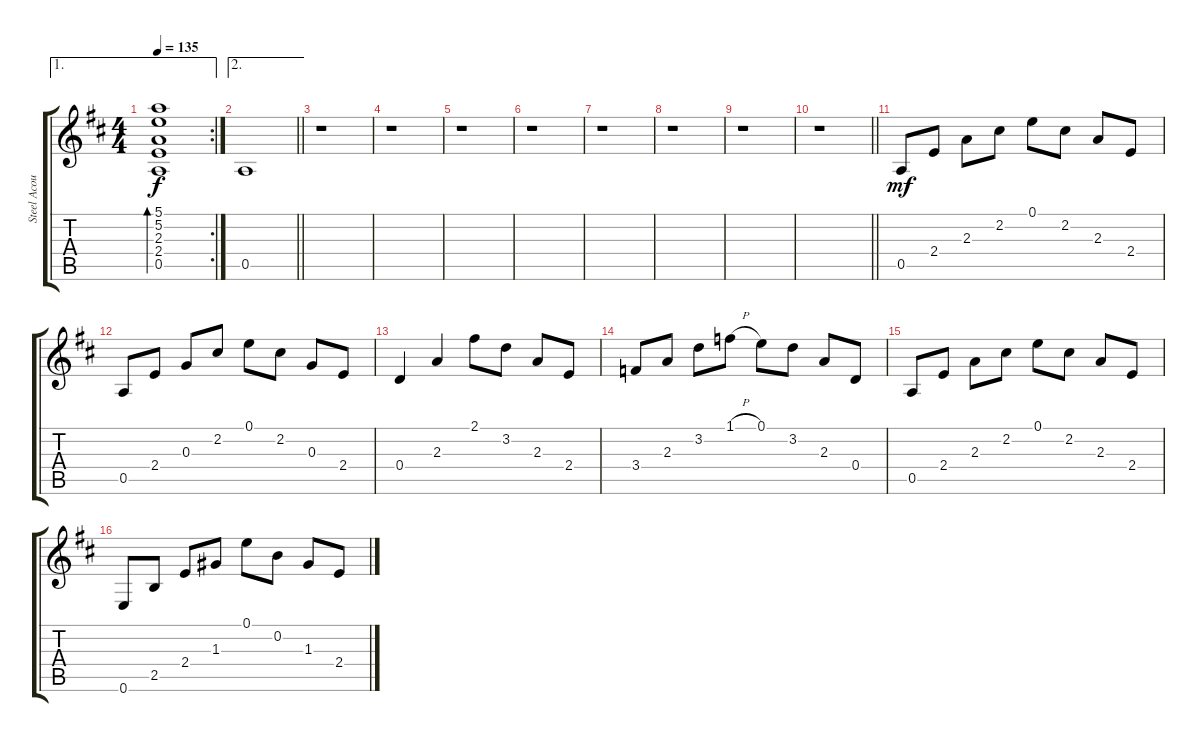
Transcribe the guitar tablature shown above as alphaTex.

\track ("Steel Acoustic" "Steel Acou") {instrument acousticguitarsteel}
\staff {score tabs}
\tuning (E4 B3 G3 D3 A2 E2) {hide}
\ae 1
\rc 2
\ts (4 4)
\tempo 135
\clef g2
\ks d
(5.1 5.2 2.3 2.4 0.5).1{bd 30 dy f} |
\ae 2
\barLineRight lightlight
0.5.1 |
r.1 |
r.1 |
r.1 |
r.1 |
r.1 |
r.1 |
r.1 |
\barLineRight lightlight
r.1 |
0.5.8{dy mf} 2.4.8 2.3.8 2.2.8 0.1.8 2.2.8 2.3.8 2.4.8 |
0.5.8 2.4.8 0.3.8 2.2.8 0.1.8 2.2.8 0.3.8 2.4.8 |
0.4.4 2.3.4 2.1.8 3.2.8 2.3.8 2.4.8 |
3.4.8 2.3.8 3.2.8 1.1{h}.8 0.1.8 3.2.8 2.3.8 0.4.8 |
0.5.8 2.4.8 2.3.8 2.2.8 0.1.8 2.2.8 2.3.8 2.4.8 |
0.6.8 2.5.8 2.4.8 1.3.8 0.1.8 0.2.8 1.3.8 2.4.8
